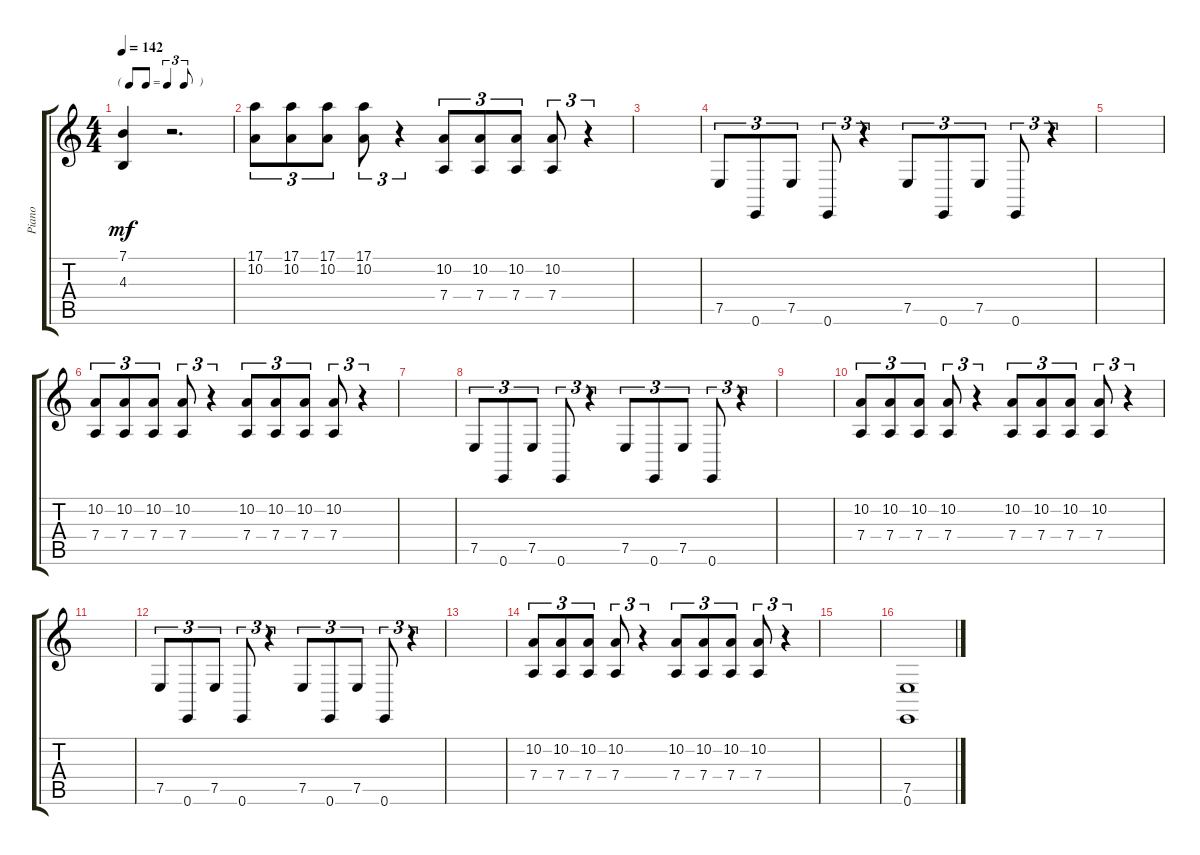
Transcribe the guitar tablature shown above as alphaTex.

\track ("Piano" "Piano") {instrument brightacousticpiano}
\staff {score tabs}
\tuning (E4 B3 G3 D3 A2 E2) {hide}
\ts (4 4)
\tf triplet8th
\tempo 142
\clef g2
\ks c
(7.1 4.3).4{dy mf} r.2{d} |
(17.1 10.2).8{tu (3 2)} (17.1 10.2).8{tu (3 2)} (17.1 10.2).8{tu (3 2)} (17.1 10.2).8{tu (3 2)} r.4{tu (3 2)} (10.2 7.4).8{tu (3 2)} (10.2 7.4).8{tu (3 2)} (10.2 7.4).8{tu (3 2)} (10.2 7.4).8{tu (3 2)} r.4{tu (3 2)} |
|
7.5.8{tu (3 2)} 0.6.8{tu (3 2)} 7.5.8{tu (3 2)} 0.6.8{tu (3 2)} r.4{tu (3 2)} 7.5.8{tu (3 2)} 0.6.8{tu (3 2)} 7.5.8{tu (3 2)} 0.6.8{tu (3 2)} r.4{tu (3 2)} |
|
(10.2 7.4).8{tu (3 2)} (10.2 7.4).8{tu (3 2)} (10.2 7.4).8{tu (3 2)} (10.2 7.4).8{tu (3 2)} r.4{tu (3 2)} (10.2 7.4).8{tu (3 2)} (10.2 7.4).8{tu (3 2)} (10.2 7.4).8{tu (3 2)} (10.2 7.4).8{tu (3 2)} r.4{tu (3 2)} |
|
7.5.8{tu (3 2)} 0.6.8{tu (3 2)} 7.5.8{tu (3 2)} 0.6.8{tu (3 2)} r.4{tu (3 2)} 7.5.8{tu (3 2)} 0.6.8{tu (3 2)} 7.5.8{tu (3 2)} 0.6.8{tu (3 2)} r.4{tu (3 2)} |
|
(10.2 7.4).8{tu (3 2)} (10.2 7.4).8{tu (3 2)} (10.2 7.4).8{tu (3 2)} (10.2 7.4).8{tu (3 2)} r.4{tu (3 2)} (10.2 7.4).8{tu (3 2)} (10.2 7.4).8{tu (3 2)} (10.2 7.4).8{tu (3 2)} (10.2 7.4).8{tu (3 2)} r.4{tu (3 2)} |
|
7.5.8{tu (3 2)} 0.6.8{tu (3 2)} 7.5.8{tu (3 2)} 0.6.8{tu (3 2)} r.4{tu (3 2)} 7.5.8{tu (3 2)} 0.6.8{tu (3 2)} 7.5.8{tu (3 2)} 0.6.8{tu (3 2)} r.4{tu (3 2)} |
|
(10.2 7.4).8{tu (3 2)} (10.2 7.4).8{tu (3 2)} (10.2 7.4).8{tu (3 2)} (10.2 7.4).8{tu (3 2)} r.4{tu (3 2)} (10.2 7.4).8{tu (3 2)} (10.2 7.4).8{tu (3 2)} (10.2 7.4).8{tu (3 2)} (10.2 7.4).8{tu (3 2)} r.4{tu (3 2)} |
|
(7.5 0.6).1
